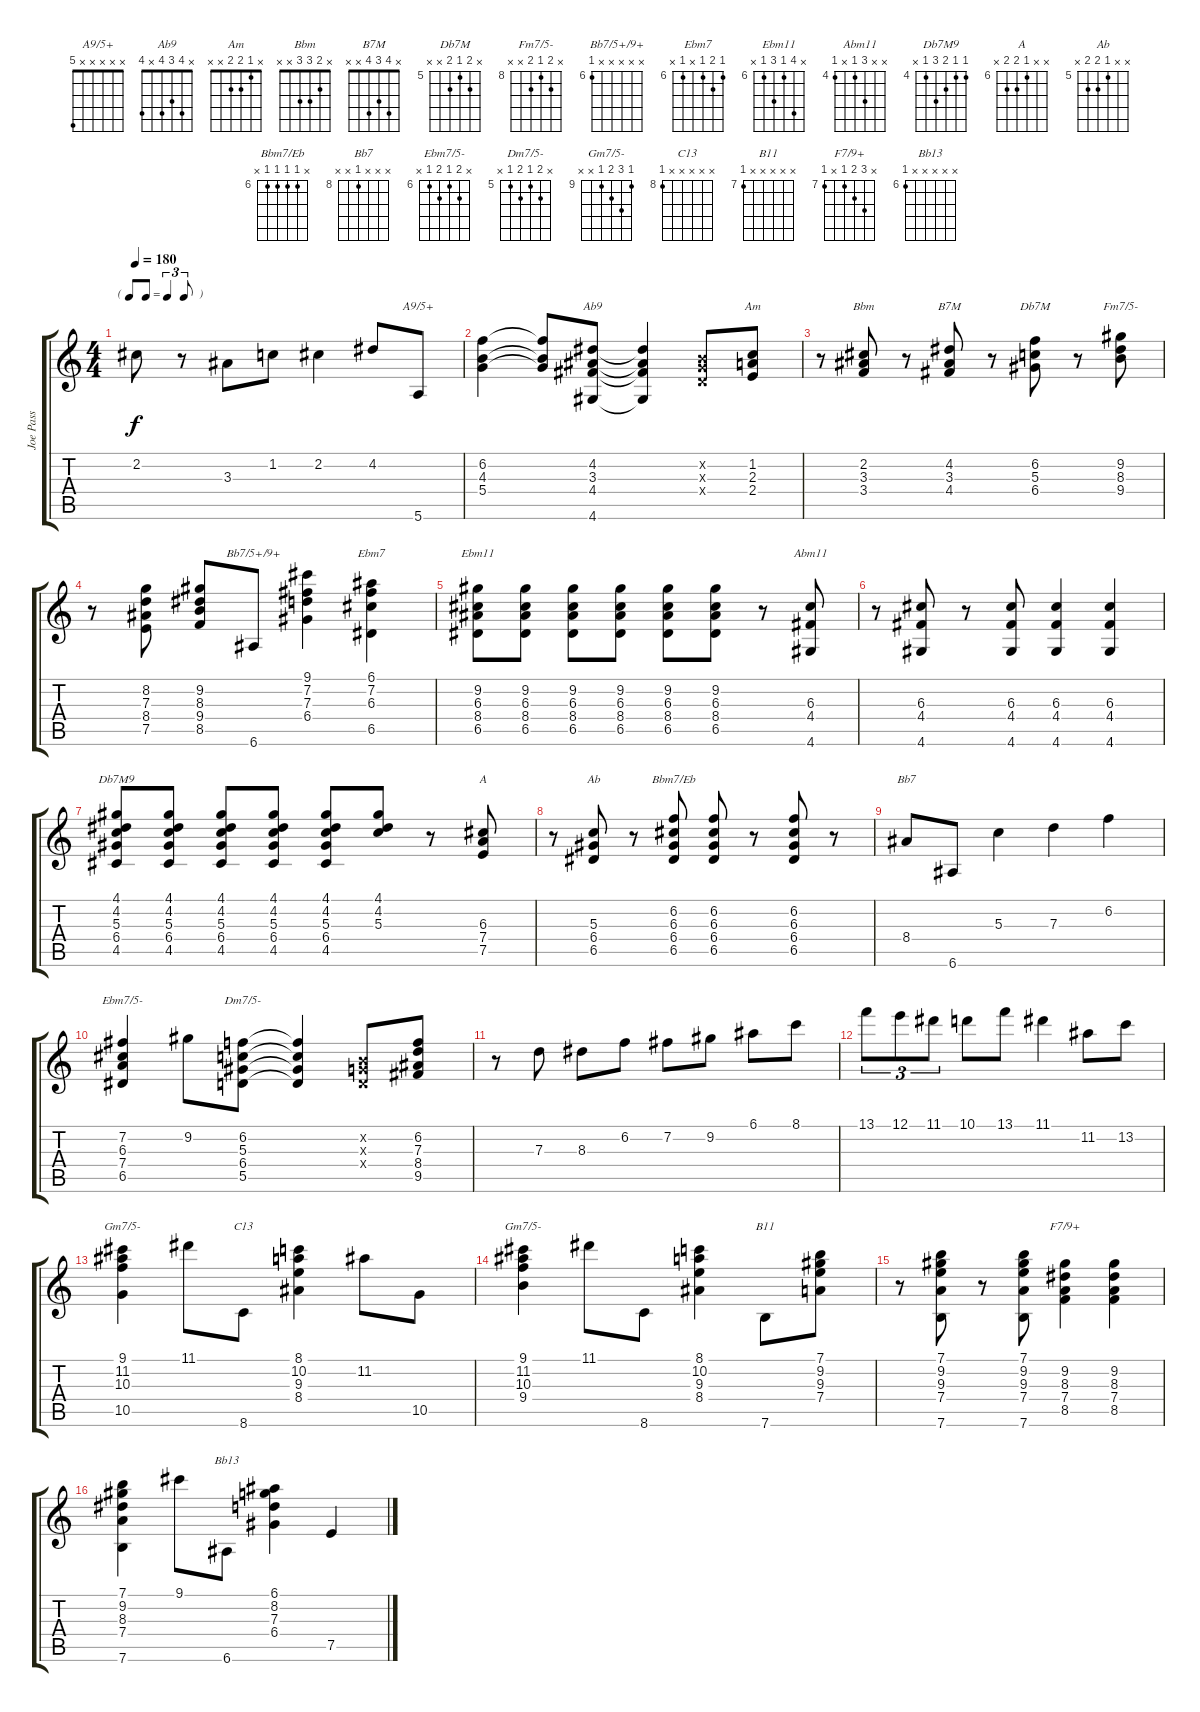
\track ("Joe Pass" "Joe Pass") {instrument electricguitarjazz}
\staff {score tabs}
\tuning (E4 B3 G3 D3 A2 E2) {hide}
\chord ("A9/5+" x x x x x 5)
\chord ("Ab9" x 4 3 4 x 4)
\chord ("Am" x 1 2 2 x x)
\chord ("Bbm" x 2 3 3 x x)
\chord ("B7M" x 4 3 4 x x)
\chord ("Db7M" x 6 5 6 x x) {firstfret 5}
\chord ("Fm7/5-" x 9 8 9 x x) {firstfret 8}
\chord ("Bb7/5+/9+" x x x x x 6) {firstfret 6}
\chord ("Ebm7" 6 7 6 x 6 x) {firstfret 6}
\chord ("Ebm11" x 9 6 8 6 x) {firstfret 6}
\chord ("Abm11" x x 6 4 x 4) {firstfret 4}
\chord ("Db7M9" 4 4 5 6 4 x) {firstfret 4}
\chord ("A" x x 6 7 7 x) {firstfret 6}
\chord ("Ab" x x 5 6 6 x) {firstfret 5}
\chord ("Bbm7/Eb" x 6 6 6 6 x) {firstfret 6}
\chord ("Bb7" x x x 8 x x) {firstfret 8}
\chord ("Ebm7/5-" x 7 6 7 6 x) {firstfret 6}
\chord ("Dm7/5-" x 6 5 6 5 x) {firstfret 5}
\chord ("Gm7/5-" 9 11 10 x 10 x) {firstfret 9}
\chord ("C13" x x x x x 8) {firstfret 8}
\chord ("Gm7/5-" 9 11 10 9 x x) {firstfret 9}
\chord ("B11" x x x x x 7) {firstfret 7}
\chord ("F7/9+" x 9 8 7 x 7) {firstfret 7}
\chord ("Bb13" x x x x x 6) {firstfret 6}
\ts (4 4)
\tf triplet8th
\tempo 180
\clef g2
\ks c
2.2.8{dy f} r.8 3.3.8 1.2.8 2.2.4 4.2.8 5.6.8{ch "A9/5+"} |
(6.2 4.3 5.4).4 (6.2{t} 4.3{t} 5.4{t}).8 (4.2 3.3 4.4 4.6).8{ch "Ab9"} (4.2{t} 3.3{t} 4.4{t} 4.6{t}).4 (0.2{x} 0.3{x} 0.4{x}).8 (1.2 2.3 2.4).8{ch "Am"} |
r.8 (2.2 3.3 3.4).8{ch "Bbm"} r.8 (4.2 3.3 4.4).8{ch "B7M"} r.8 (6.2 5.3 6.4).8{ch "Db7M"} r.8 (9.2 8.3 9.4).8{ch "Fm7/5-"} |
r.8 (8.2 7.3 8.4 7.5).8 (9.2 8.3 9.4 8.5).8 6.6.8{ch "Bb7/5+/9+"} (9.1 7.2 7.3 6.4).4 (6.1 7.2 6.3 6.5).4{ch "Ebm7"} |
(9.2 6.3 8.4 6.5).8{ch "Ebm11"} (9.2 6.3 8.4 6.5).8 (9.2 6.3 8.4 6.5).8 (9.2 6.3 8.4 6.5).8 (9.2 6.3 8.4 6.5).8 (9.2 6.3 8.4 6.5).8 r.8 (6.3 4.4 4.6).8{ch "Abm11"} |
r.8 (6.3 4.4 4.6).8 r.8 (6.3 4.4 4.6).8 (6.3 4.4 4.6).4 (6.3 4.4 4.6).4 |
(4.1 4.2 5.3 6.4 4.5).8{ch "Db7M9"} (4.1 4.2 5.3 6.4 4.5).8 (4.1 4.2 5.3 6.4 4.5).8 (4.1 4.2 5.3 6.4 4.5).8 (4.1 4.2 5.3 6.4 4.5).8 (4.1 4.2 5.3).8 r.8 (6.3 7.4 7.5).8{ch "A"} |
r.8 (5.3 6.4 6.5).8{ch "Ab"} r.8 (6.2 6.3 6.4 6.5).8{ch "Bbm7/Eb"} (6.2 6.3 6.4 6.5).8 r.8 (6.2 6.3 6.4 6.5).8 r.8 |
8.4.8{ch "Bb7"} 6.6.8 5.3.4 7.3.4 6.2.4 |
(7.2 6.3 7.4 6.5).4{ch "Ebm7/5-"} 9.2.8 (6.2 5.3 6.4 5.5).8{ch "Dm7/5-"} (6.2{t} 5.3{t} 6.4{t} 5.5{t}).4 (0.2{x} 0.3{x} 0.4{x}).8 (6.2 7.3 8.4 9.5).8 |
r.8 7.3.8 8.3.8 6.2.8 7.2.8 9.2.8 6.1.8 8.1.8 |
13.1.8{tu (3 2)} 12.1.8{tu (3 2)} 11.1.8{tu (3 2)} 10.1.8 13.1.8 11.1.4 11.2.8 13.2.8 |
(9.1 11.2 10.3 10.5).4{ch "Gm7/5-"} 11.1.8 8.6.8{ch "C13"} (8.1 10.2 9.3 8.4).4 11.2.8 10.5.8 |
(9.1 11.2 10.3 9.4).4{ch "Gm7/5-"} 11.1.8 8.6.8 (8.1 10.2 9.3 8.4).4 7.6.8{ch "B11"} (7.1 9.2 9.3 7.4).8 |
r.8 (7.1 9.2 9.3 7.4 7.6).8 r.8 (7.1 9.2 9.3 7.4 7.6).8 (9.2 8.3 7.4 8.5).4{ch "F7/9+"} (9.2 8.3 7.4 8.5).4 |
(7.1 9.2 8.3 7.4 7.6).4 9.1.8 6.6.8{ch "Bb13"} (6.1 8.2 7.3 6.4).4 7.5.4
